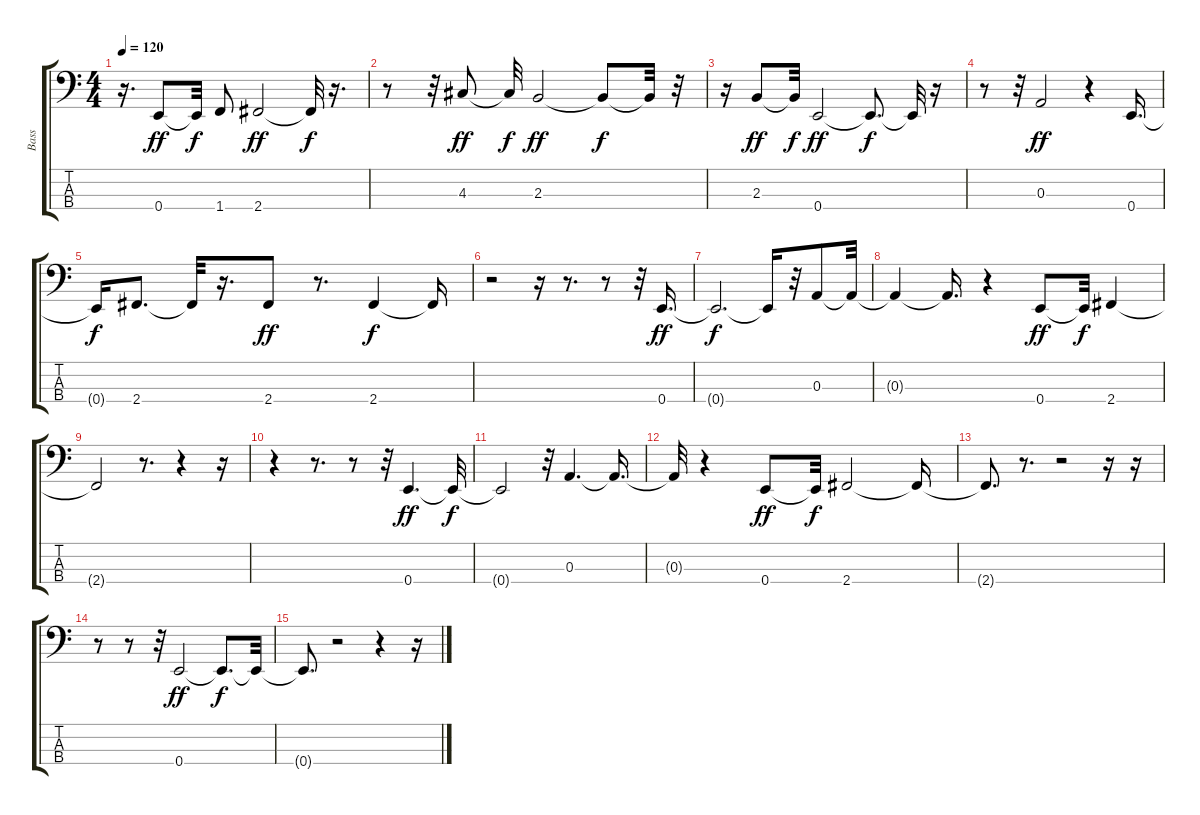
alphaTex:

\track ("Bass" "Bass") {instrument electricbassfinger}
\staff {score tabs}
\tuning (G2 D2 A1 E1) {hide}
\ts (4 4)
\tempo 120
\clef f4
\ks c
r.16{d dy f} 0.4.8{dy ff} 0.4{t}.32{dy f} 1.4.8 2.4.2{dy ff} 2.4{t}.32{dy f} r.16{d} |
r.8 r.32 4.3.8{dy ff} 4.3{t}.32{dy f} 2.3.2{dy ff} 2.3{t}.8{dy f} 2.3{t}.32 r.32 |
r.16 2.3.8{dy ff} 2.3{t}.32{dy f} 0.4.2{dy ff} 0.4{t}.8{d dy f} 0.4{t}.32 r.16 |
r.8 r.32 0.3.2{dy ff} r.4 0.4.16{d} |
0.4{t}.16{dy f} 2.4.8{d} 2.4{t}.32 r.16{d} 2.4.8{dy ff} r.8{d} 2.4.4{dy f} 2.4{t}.16 |
r.2 r.16 r.8{d} r.8 r.32 0.4.16{d dy ff} |
0.4{t}.2{d dy f} 0.4{t}.16 r.32 0.3.8 0.3{t}.32 |
0.3{t}.4 0.3{t}.16{d} r.4 0.4.8{dy ff} 0.4{t}.32{dy f} 2.4.4 |
2.4{t}.2 r.8{d} r.4 r.16 |
r.4 r.8{d} r.8 r.32 0.4.4{d dy ff} 0.4{t}.32{dy f} |
0.4{t}.2 r.32 0.3.4{d} 0.3{t}.16{d} |
0.3{t}.32 r.4 0.4.8{dy ff} 0.4{t}.32{dy f} 2.4.2 2.4{t}.16 |
2.4{t}.8{d} r.8{d} r.2 r.16 r.16 |
r.8 r.8 r.32 0.4.2{dy ff} 0.4{t}.8{d dy f} 0.4{t}.32 |
0.4{t}.8{d} r.2 r.4 r.16
